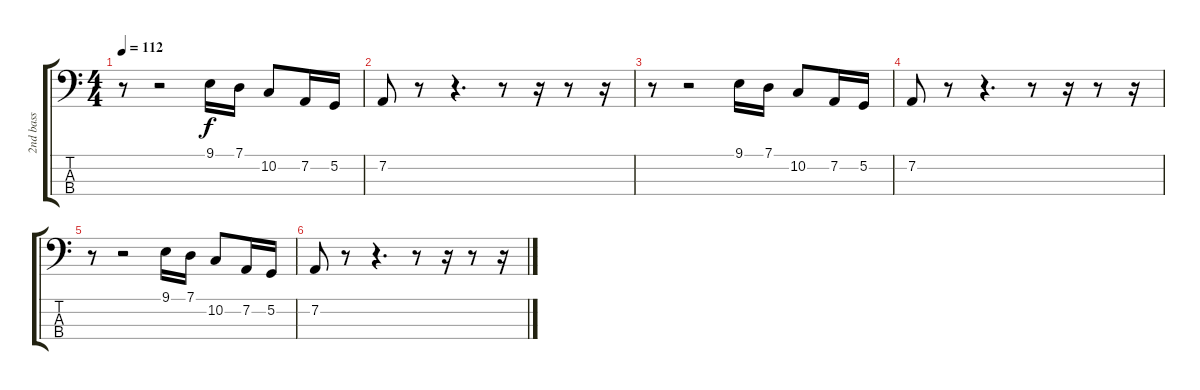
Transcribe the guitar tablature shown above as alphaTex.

\track ("2nd bass" "2nd bass") {instrument lead1square}
\staff {score tabs}
\tuning (G2 D2 A1 E1) {hide}
\ts (4 4)
\tempo 112
\clef f4
\ks c
r.8{dy f} r.2 9.1.16 7.1.16 10.2.8 7.2.16 5.2.16 |
7.2.8 r.8 r.4{d} r.8 r.16 r.8 r.16 |
r.8 r.2 9.1.16 7.1.16 10.2.8 7.2.16 5.2.16 |
7.2.8 r.8 r.4{d} r.8 r.16 r.8 r.16 |
r.8 r.2 9.1.16 7.1.16 10.2.8 7.2.16 5.2.16 |
7.2.8 r.8 r.4{d} r.8 r.16 r.8 r.16
